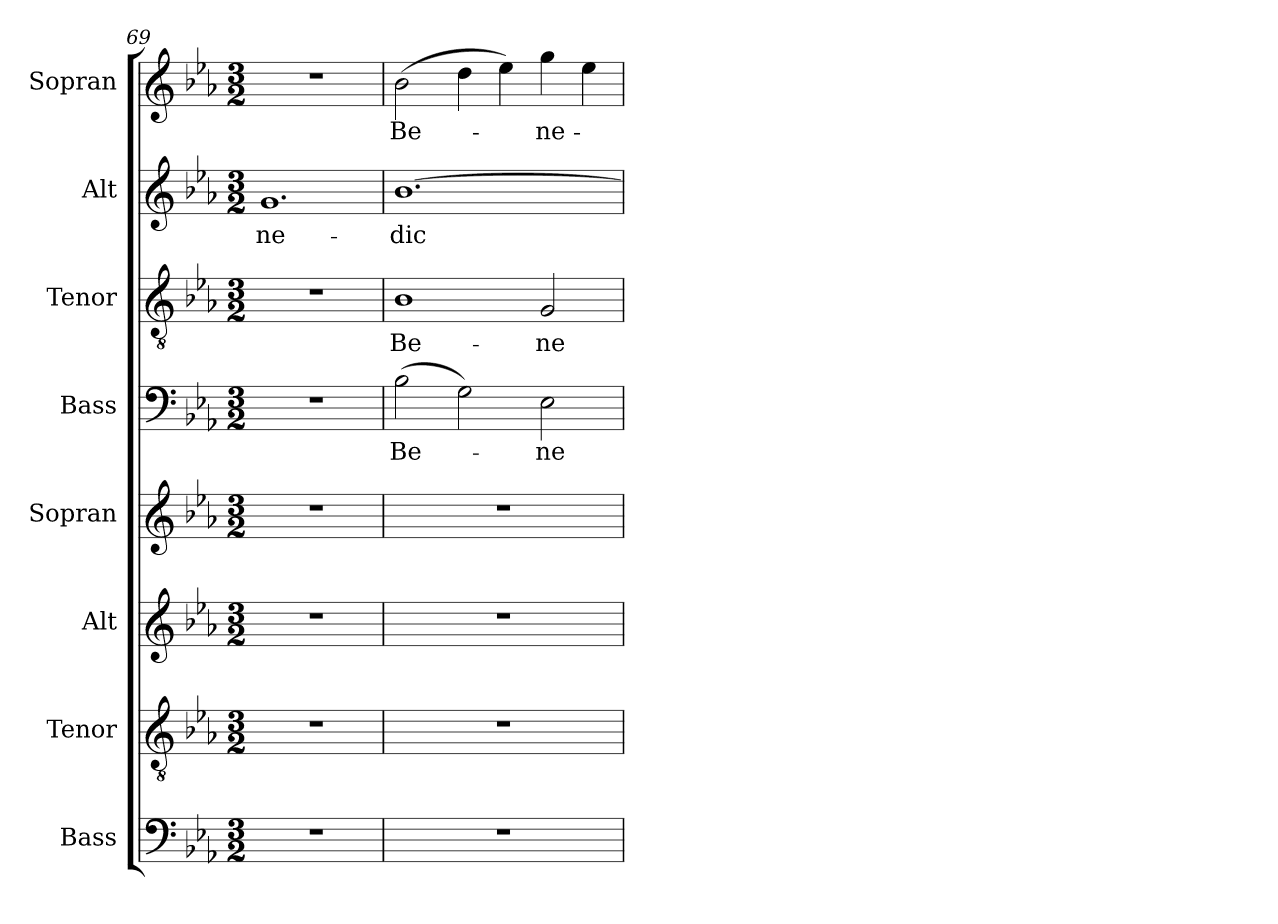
**kern	**kern	**kern	**kern	**kern	**text	**kern	**text	**kern	**text	**kern	**text
*part8	*part7	*part6	*part5	*part4	*part4	*part3	*part3	*part2	*part2	*part1	*part1
*staff8	*staff7	*staff6	*staff5	*staff4	*staff4	*staff3	*staff3	*staff2	*staff2	*staff1	*staff1
*I"Bass	*I"Tenor	*I"Alt	*I"Sopran	*I"Bass	*	*I"Tenor	*	*I"Alt	*	*I"Sopran	*
*I'B.	*I'T.	*I'A.	*I'S.	*I'B.	*	*I'T.	*	*I'A.	*	*I'S.	*
!!LO:LB:g=z
*clefF4	*clefGv2	*clefG2	*clefG2	*clefF4	*	*clefGv2	*	*clefG2	*	*clefG2	*
*k[b-e-a-]	*k[b-e-a-]	*k[b-e-a-]	*k[b-e-a-]	*k[b-e-a-]	*	*k[b-e-a-]	*	*k[b-e-a-]	*	*k[b-e-a-]	*
*E-:	*E-:	*E-:	*E-:	*E-:	*	*E-:	*	*E-:	*	*E-:	*
*M3/2	*M3/2	*M3/2	*M3/2	*M3/2	*	*M3/2	*	*M3/2	*	*M3/2	*
=69	=69	=69	=69	=69	=69	=69	=69	=69	=69	=69	=69
!	!	!	!	!	!	!	!	!	!LO:LY:b	!	!
1.r	1.r	1.r	1.r	1.r	.	1.r	.	1.g	-ne-	1.r	.
=70	=70	=70	=70	=70	=70	=70	=70	=70	=70	=70	=70
!	!	!	!	!	!LO:LY:b	!	!LO:LY:b	!	!LO:LY:b	!	!LO:LY:b
1.r	1.r	1.r	1.r	(>2B-\	Be-	1B-	Be-	[1.b-	-dic-	(>2b-\	Be-
.	.	.	.	2G\)	.	.	.	.	.	4dd\	.
.	.	.	.	.	.	.	.	.	.	4ee-\)	.
!	!	!	!	!	!LO:LY:b	!	!LO:LY:b	!	!	!	!LO:LY:b
.	.	.	.	2E-\	-ne-	2G/	-ne-	.	.	4gg\	-ne-
.	.	.	.	.	.	.	.	.	.	4ee-\	.
=	=	=	=	=	=	=	=	=	=	=	=
*-	*-	*-	*-	*-	*-	*-	*-	*-	*-	*-	*-
